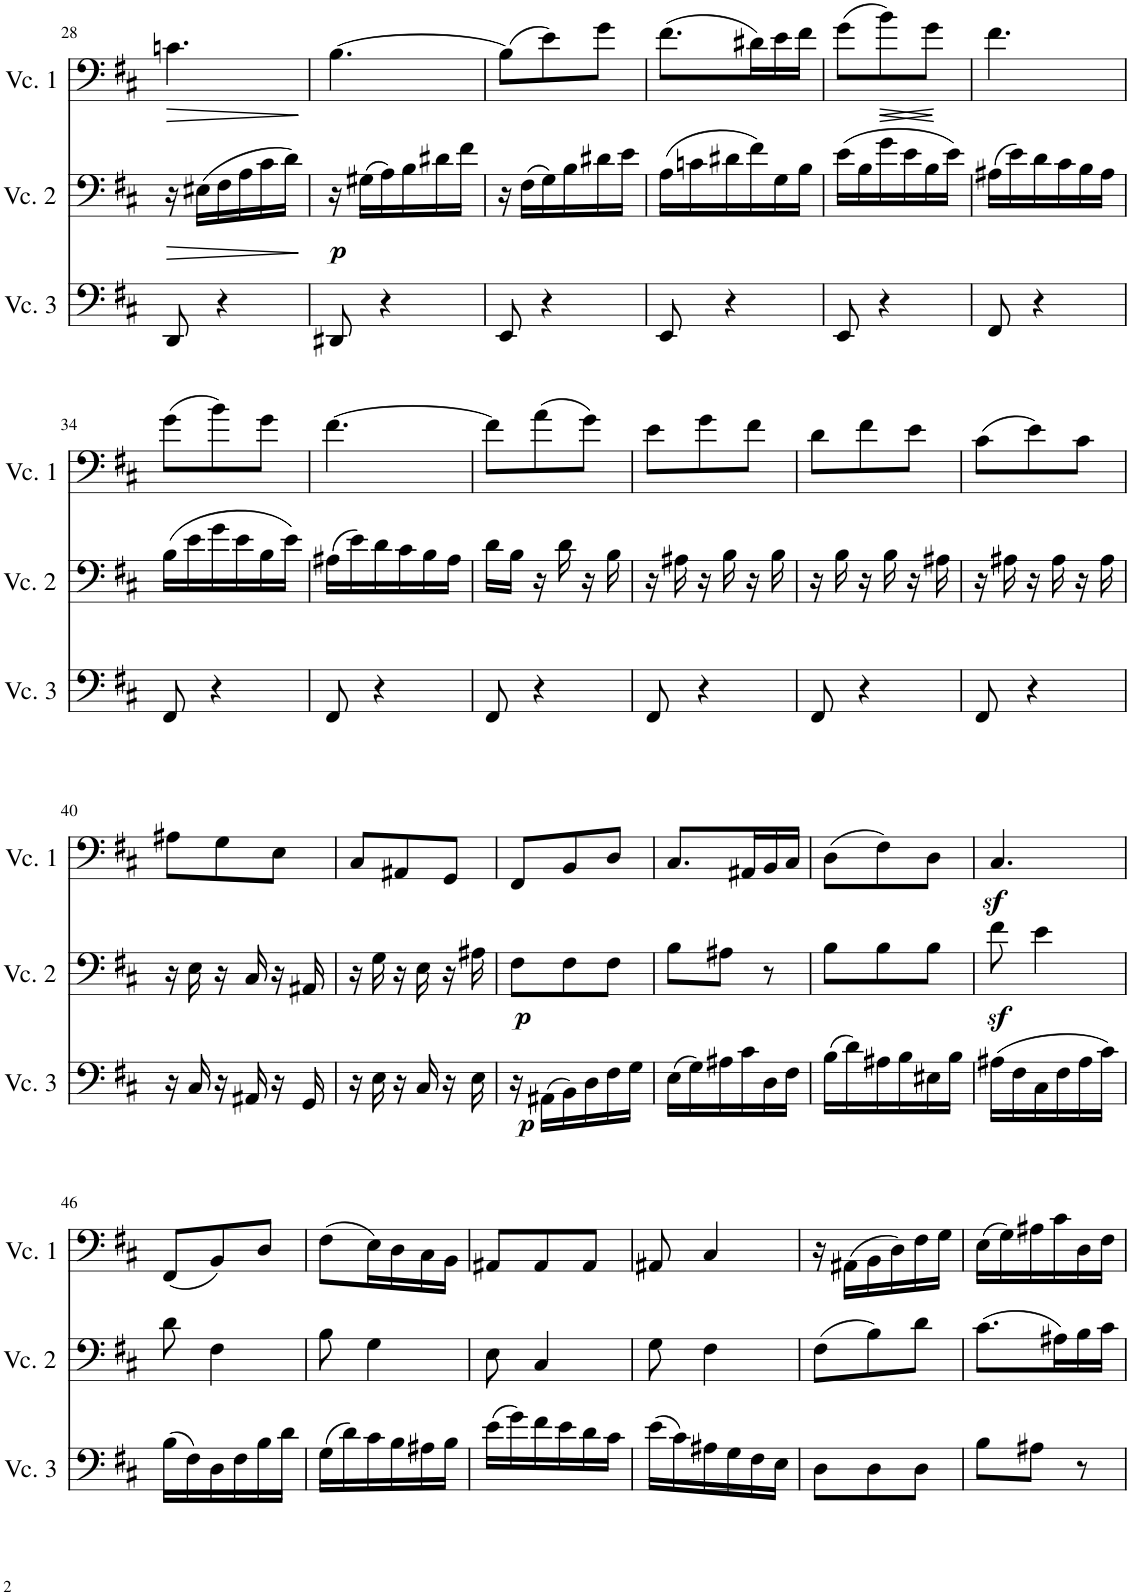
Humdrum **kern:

**kern	**dynam	**kern	**dynam	**kern	**dynam
*part3	*part3	*part2	*part2	*part1	*part1
*staff3	*staff3	*staff2	*staff2	*staff1	*staff1
*I"Cello 3	*	*I"Cello 2	*	*I"Cello 1	*
!!LO:PB:g=z
*clefF4	*	*clefF4	*	*clefF4	*
*k[f#c#]	*	*k[f#c#]	*	*k[f#c#]	*
*M3/8	*	*M3/8	*	*M3/8	*
=28	=28	=28	=28	=28	=28
!	!	!	!LO:HP:b	!	!LO:HP:b
8DD/	.	16r	>	4.cn\	>
.	.	(16E#X\LL	.	.	.
4r	.	16F#\	.	.	.
.	.	16A\	.	.	.
.	.	16c#\	.	.	.
.	.	16d\JJ)	.	.	.
.	.	.	]	.	]
=29	=29	=29	=29	=29	=29
!	!	!	!LO:DY:b	!	!
8DD#X/	.	16r	p	[4.B\	.
.	.	(16G#X\LL	.	.	.
4r	.	16A\)	.	.	.
.	.	16B\	.	.	.
.	.	16d#X\	.	.	.
.	.	16f#\JJ	.	.	.
=30	=30	=30	=30	=30	=30
8EE/	.	16r	.	(8B\L]	.
.	.	(16F#\LL	.	.	.
4r	.	16G\)	.	8e\)	.
.	.	16B\	.	.	.
.	.	16d#X\	.	8g\J	.
.	.	16e\JJ	.	.	.
=31	=31	=31	=31	=31	=31
8EE/	.	(16A\LL	.	(8.f#\L	.
.	.	16cn\	.	.	.
4r	.	16d#X\	.	.	.
.	.	16f#\)	.	16d#X\L)	.
.	.	16G\	.	16e\	.
.	.	16B\JJ	.	16f#\JJ	.
=32	=32	=32	=32	=32	=32
8EE/	.	(16e\LL	.	(8g\L	.
.	.	16B\	.	.	.
!	!	!	!	!	!LO:HP:b
4r	.	16g\	.	8b\)	>
.	.	16e\	.	.	.
!	!	!	!	!	!LO:HP:b
.	.	16B\	.	8g\J	<
.	.	16e\JJ)	.	.	.
.	.	.	.	.	] [
=33	=33	=33	=33	=33	=33
8FF#/	.	(16A#X\LL	.	4.f#\	.
.	.	16e\)	.	.	.
4r	.	16d\	.	.	.
.	.	16c#\	.	.	.
.	.	16B\	.	.	.
.	.	16A#\JJ	.	.	.
!!LO:LB:g=z
=34	=34	=34	=34	=34	=34
8FF#/	.	(16B\LL	.	(8g\L	.
.	.	16e\	.	.	.
4r	.	16g\	.	8b\)	.
.	.	16e\	.	.	.
.	.	16B\	.	8g\J	.
.	.	16e\JJ)	.	.	.
=35	=35	=35	=35	=35	=35
8FF#/	.	(16A#X\LL	.	[4.f#\	.
.	.	16e\)	.	.	.
4r	.	16d\	.	.	.
.	.	16c#\	.	.	.
.	.	16B\	.	.	.
.	.	16A#\JJ	.	.	.
=36	=36	=36	=36	=36	=36
8FF#/	.	16d\LL	.	8f#\L]	.
.	.	16B\JJ	.	.	.
4r	.	16r	.	(8a\	.
.	.	16d\	.	.	.
.	.	16r	.	8g\J)	.
.	.	16B\	.	.	.
=37	=37	=37	=37	=37	=37
8FF#/	.	16r	.	8e\L	.
.	.	16A#X\	.	.	.
4r	.	16r	.	8g\	.
.	.	16B\	.	.	.
.	.	16r	.	8f#\J	.
.	.	16B\	.	.	.
=38	=38	=38	=38	=38	=38
8FF#/	.	16r	.	8d\L	.
.	.	16B\	.	.	.
4r	.	16r	.	8f#\	.
.	.	16B\	.	.	.
.	.	16r	.	8e\J	.
.	.	16A#X\	.	.	.
=39	=39	=39	=39	=39	=39
8FF#/	.	16r	.	(8c#\L	.
.	.	16A#X\	.	.	.
4r	.	16r	.	8e\)	.
.	.	16A#\	.	.	.
.	.	16r	.	8c#\J	.
.	.	16A#\	.	.	.
!!LO:LB:g=z
=40	=40	=40	=40	=40	=40
16r	.	16r	.	8A#X\L	.
16C#/	.	16E\	.	.	.
16r	.	16r	.	8G\	.
16AA#X/	.	16C#/	.	.	.
16r	.	16r	.	8E\J	.
16GG/	.	16AA#X/	.	.	.
=41	=41	=41	=41	=41	=41
16r	.	16r	.	8C#/L	.
16E\	.	16G\	.	.	.
16r	.	16r	.	8AA#X/	.
16C#/	.	16E\	.	.	.
16r	.	16r	.	8GG/J	.
16E\	.	16A#X\	.	.	.
=42	=42	=42	=42	=42	=42
!	!LO:DY:b	!	!LO:DY:b	!	!
16r	p	8F#\L	p	8FF#/L	.
(16AA#X\LL	.	.	.	.	.
16BB\)	.	8F#\	.	8BB/	.
16D\	.	.	.	.	.
16F#\	.	8F#\J	.	8D/J	.
16G\JJ	.	.	.	.	.
=43	=43	=43	=43	=43	=43
(16E\LL	.	8B\L	.	8.C#/L	.
16G\)	.	.	.	.	.
16A#X\	.	8A#X\J	.	.	.
16c#\	.	.	.	16AA#X/L	.
16D\	.	8r	.	16BB/	.
16F#\JJ	.	.	.	16C#/JJ	.
=44	=44	=44	=44	=44	=44
(16B\LL	.	8B\L	.	(8D\L	.
16d\)	.	.	.	.	.
16A#X\	.	8B\	.	8F#\)	.
16B\	.	.	.	.	.
16E#X\	.	8B\J	.	8D\J	.
16B\JJ	.	.	.	.	.
=45	=45	=45	=45	=45	=45
(16A#X\LL	.	8f#z<\	.	4.C#z</	.
16F#\	.	.	.	.	.
16C#\	.	4e\	.	.	.
16F#\	.	.	.	.	.
16A#\	.	.	.	.	.
16c#\JJ)	.	.	.	.	.
!!LO:LB:g=z
=46	=46	=46	=46	=46	=46
(16B\LL	.	8d\	.	(8FF#/L	.
16F#\)	.	.	.	.	.
16D\	.	4F#\	.	8BB/)	.
16F#\	.	.	.	.	.
16B\	.	.	.	8D/J	.
16d\JJ	.	.	.	.	.
=47	=47	=47	=47	=47	=47
(16G\LL	.	8B\	.	(8F#\L	.
16d\)	.	.	.	.	.
16c#\	.	4G\	.	16E\L)	.
16B\	.	.	.	16D\	.
16A#X\	.	.	.	16C#\	.
16B\JJ	.	.	.	16BB\JJ	.
=48	=48	=48	=48	=48	=48
(16e\LL	.	8E\	.	8AA#X/L	.
16g\)	.	.	.	.	.
16f#\	.	4C#/	.	8AA#/	.
16e\	.	.	.	.	.
16d\	.	.	.	8AA#/J	.
16c#\JJ	.	.	.	.	.
=49	=49	=49	=49	=49	=49
(16e\LL	.	8G\	.	8AA#X/	.
16c#\)	.	.	.	.	.
16A#X\	.	4F#\	.	4C#/	.
16G\	.	.	.	.	.
16F#\	.	.	.	.	.
16E\JJ	.	.	.	.	.
=50	=50	=50	=50	=50	=50
8D\L	.	(8F#\L	.	16r	.
.	.	.	.	(16AA#X\LL	.
8D\	.	8B\)	.	16BB\	.
.	.	.	.	16D\)	.
8D\J	.	8d\J	.	16F#\	.
.	.	.	.	16G\JJ	.
=51	=51	=51	=51	=51	=51
8B\L	.	(8.c#\L	.	(16E\LL	.
.	.	.	.	16G\)	.
8A#X\J	.	.	.	16A#X\	.
.	.	16A#X\L)	.	16c#\	.
8r	.	16B\	.	16D\	.
.	.	16c#\JJ	.	16F#\JJ	.
=	=	=	=	=	=
*-	*-	*-	*-	*-	*-
